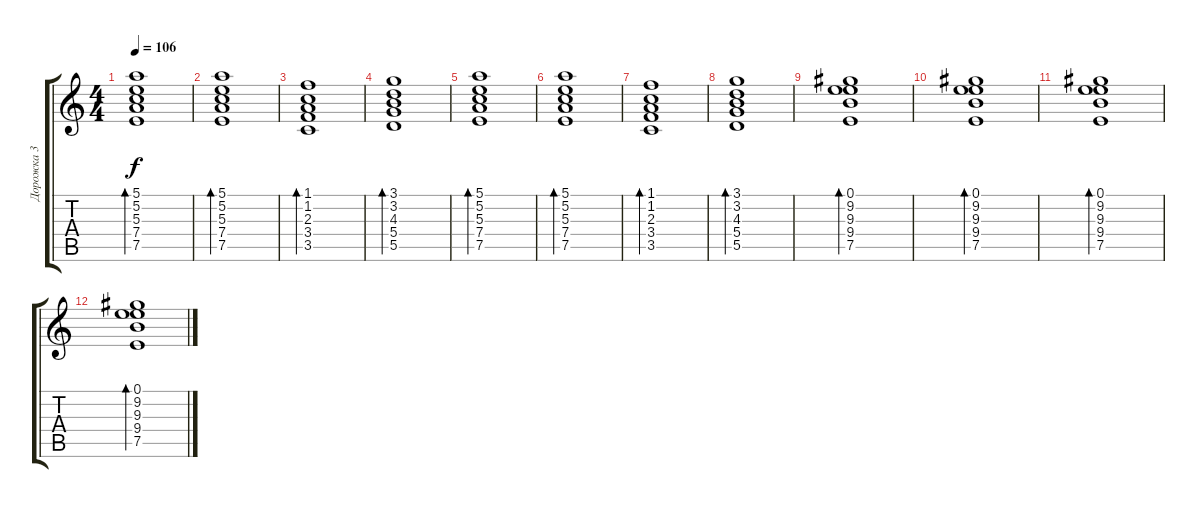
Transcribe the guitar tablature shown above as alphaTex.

\track ("Дорожка 3" "Дорожка 3") {instrument electricguitarclean}
\staff {score tabs}
\tuning (E4 B3 G3 D3 A2 E2) {hide}
\ts (4 4)
\tempo 106
\clef g2
\ks c
(5.1 5.2 5.3 7.4 7.5).1{bd 60 dy f} |
(5.1 5.2 5.3 7.4 7.5).1{bd 60} |
(1.1 1.2 2.3 3.4 3.5).1{bd 60} |
(3.1 3.2 4.3 5.4 5.5).1{bd 60} |
(5.1 5.2 5.3 7.4 7.5).1{bd 60} |
(5.1 5.2 5.3 7.4 7.5).1{bd 60} |
(1.1 1.2 2.3 3.4 3.5).1{bd 60} |
(3.1 3.2 4.3 5.4 5.5).1{bd 60} |
(0.1 9.2 9.3 9.4 7.5).1{bd 60} |
(0.1 9.2 9.3 9.4 7.5).1{bd 60} |
(0.1 9.2 9.3 9.4 7.5).1{bd 60} |
(0.1 9.2 9.3 9.4 7.5).1{bd 60}
